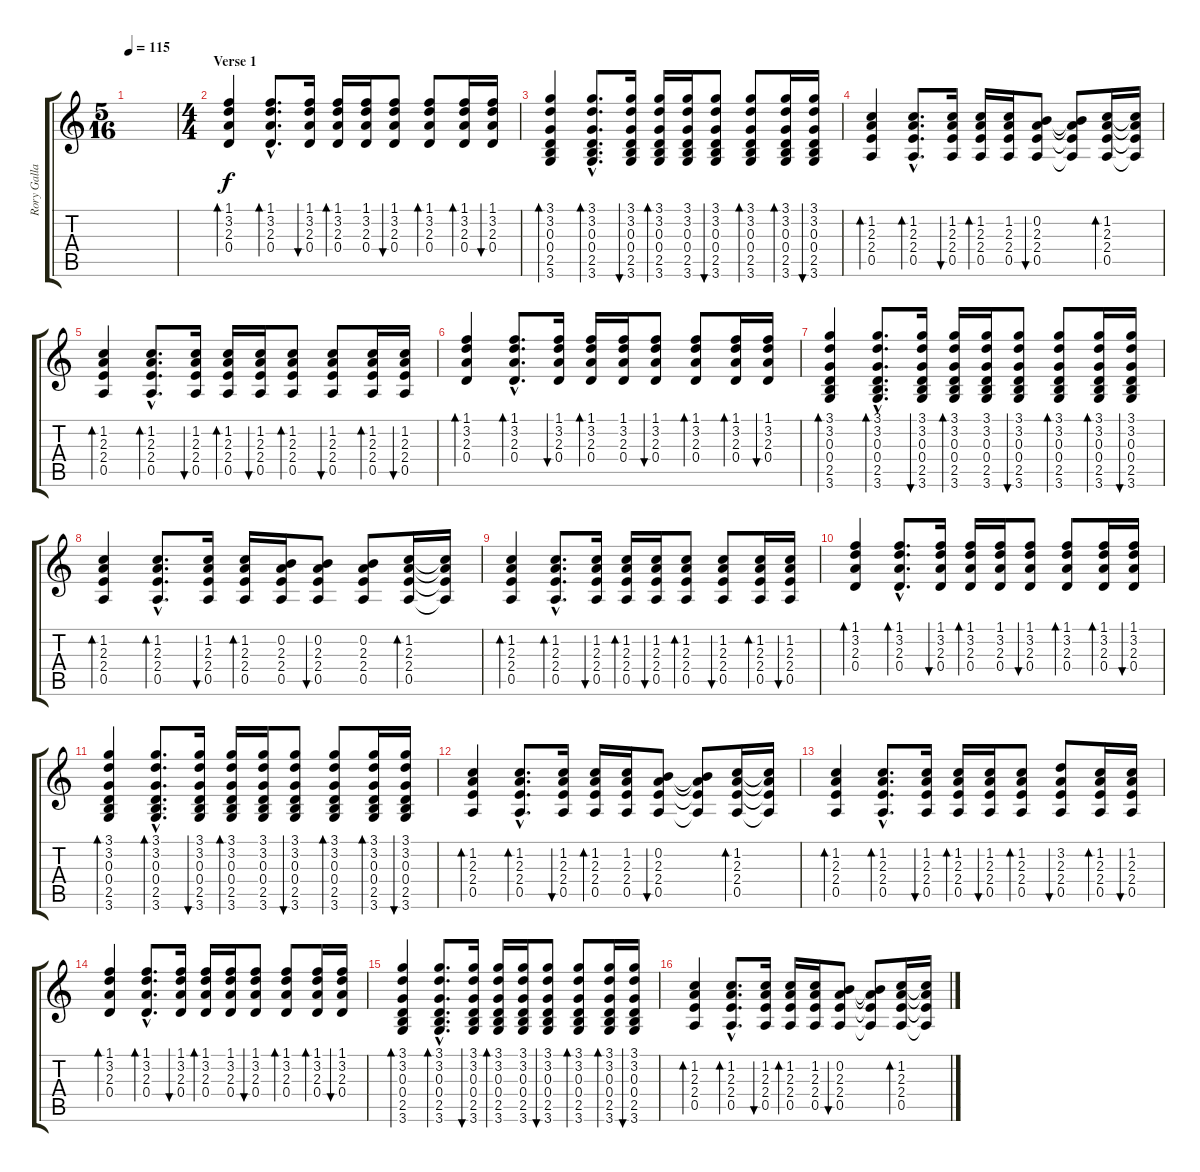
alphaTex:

\track ("Rory Gallagher Rhythm" "Rory Galla") {instrument acousticguitarsteel}
\staff {score tabs}
\tuning (E4 B3 G3 D3 A2 E2) {hide}
\ts (5 16)
\tempo 115
\clef g2
\ks c
|
\ts (4 4)
\section ("" "Verse 1")
(1.1 3.2 2.3 0.4).4{bd 120} (1.1{hac} 3.2{hac} 2.3{hac} 0.4{hac}).8{d bd 120} (1.1 3.2 2.3 0.4).16{bu 30} (1.1 3.2 2.3 0.4).16{bd 60} (1.1 3.2 2.3 0.4).16 (1.1 3.2 2.3 0.4).8{bu 60} (1.1 3.2 2.3 0.4).8{bd 60} (1.1 3.2 2.3 0.4).16{bd 30} (1.1 3.2 2.3 0.4).16{bu 30} |
(3.1 3.2 0.3 0.4 2.5 3.6).4{bd 120} (3.1{hac} 3.2{hac} 0.3{hac} 0.4{hac} 2.5{hac} 3.6{hac}).8{d bd 120} (3.1 3.2 0.3 0.4 2.5 3.6).16{bu 30} (3.1 3.2 0.3 0.4 2.5 3.6).16{bd 60} (3.1 3.2 0.3 0.4 2.5 3.6).16 (3.1 3.2 0.3 0.4 2.5 3.6).8{bu 60} (3.1 3.2 0.3 0.4 2.5 3.6).8{bd 60} (3.1 3.2 0.3 0.4 2.5 3.6).16{bd 30} (3.1 3.2 0.3 0.4 2.5 3.6).16{bu 30} |
(1.2 2.3 2.4 0.5).4{bd 120} (1.2{hac} 2.3{hac} 2.4{hac} 0.5{hac}).8{d bd 120} (1.2 2.3 2.4 0.5).16{bu 30} (1.2 2.3 2.4 0.5).16{bd 60} (1.2 2.3 2.4 0.5).16 (0.2 2.3 2.4 0.5).8{bu 60} (0.2{t} 2.3{t} 2.4{t} 0.5{t}).8 (1.2 2.3 2.4 0.5).16{bd 30} (1.2{t} 2.3{t} 2.4{t} 0.5{t}).16 |
(1.2 2.3 2.4 0.5).4{bd 120} (1.2{hac} 2.3{hac} 2.4{hac} 0.5{hac}).8{d bd 120} (1.2 2.3 2.4 0.5).16{bu 30} (1.2 2.3 2.4 0.5).16{bd 60} (1.2 2.3 2.4 0.5).16{bu 30} (1.2 2.3 2.4 0.5).8{bd 60} (1.2 2.3 2.4 0.5).8{bu 60} (1.2 2.3 2.4 0.5).16{bd 30} (1.2 2.3 2.4 0.5).16{bu 60} |
(1.1 3.2 2.3 0.4).4{bd 120} (1.1{hac} 3.2{hac} 2.3{hac} 0.4{hac}).8{d bd 120} (1.1 3.2 2.3 0.4).16{bu 30} (1.1 3.2 2.3 0.4).16{bd 60} (1.1 3.2 2.3 0.4).16 (1.1 3.2 2.3 0.4).8{bu 60} (1.1 3.2 2.3 0.4).8{bd 60} (1.1 3.2 2.3 0.4).16{bd 30} (1.1 3.2 2.3 0.4).16{bu 30} |
(3.1 3.2 0.3 0.4 2.5 3.6).4{bd 120} (3.1{hac} 3.2{hac} 0.3{hac} 0.4{hac} 2.5{hac} 3.6{hac}).8{d bd 120} (3.1 3.2 0.3 0.4 2.5 3.6).16{bu 30} (3.1 3.2 0.3 0.4 2.5 3.6).16{bd 60} (3.1 3.2 0.3 0.4 2.5 3.6).16 (3.1 3.2 0.3 0.4 2.5 3.6).8{bu 60} (3.1 3.2 0.3 0.4 2.5 3.6).8{bd 60} (3.1 3.2 0.3 0.4 2.5 3.6).16{bd 30} (3.1 3.2 0.3 0.4 2.5 3.6).16{bu 30} |
(1.2 2.3 2.4 0.5).4{bd 120} (1.2{hac} 2.3{hac} 2.4{hac} 0.5{hac}).8{d bd 120} (1.2 2.3 2.4 0.5).16{bu 30} (1.2 2.3 2.4 0.5).16{bd 60} (0.2 2.3 2.4 0.5).16 (0.2 2.3 2.4 0.5).8{bu 60} (0.2 2.3 2.4 0.5).8 (1.2 2.3 2.4 0.5).16{bd 30} (1.2{t} 2.3{t} 2.4{t} 0.5{t}).16 |
(1.2 2.3 2.4 0.5).4{bd 120} (1.2{hac} 2.3{hac} 2.4{hac} 0.5{hac}).8{d bd 120} (1.2 2.3 2.4 0.5).16{bu 30} (1.2 2.3 2.4 0.5).16{bd 60} (1.2 2.3 2.4 0.5).16{bu 30} (1.2 2.3 2.4 0.5).8{bd 60} (1.2 2.3 2.4 0.5).8{bu 60} (1.2 2.3 2.4 0.5).16{bd 30} (1.2 2.3 2.4 0.5).16{bu 60} |
(1.1 3.2 2.3 0.4).4{bd 120} (1.1{hac} 3.2{hac} 2.3{hac} 0.4{hac}).8{d bd 120} (1.1 3.2 2.3 0.4).16{bu 30} (1.1 3.2 2.3 0.4).16{bd 60} (1.1 3.2 2.3 0.4).16 (1.1 3.2 2.3 0.4).8{bu 60} (1.1 3.2 2.3 0.4).8{bd 60} (1.1 3.2 2.3 0.4).16{bd 30} (1.1 3.2 2.3 0.4).16{bu 30} |
(3.1 3.2 0.3 0.4 2.5 3.6).4{bd 120} (3.1{hac} 3.2{hac} 0.3{hac} 0.4{hac} 2.5{hac} 3.6{hac}).8{d bd 120} (3.1 3.2 0.3 0.4 2.5 3.6).16{bu 30} (3.1 3.2 0.3 0.4 2.5 3.6).16{bd 60} (3.1 3.2 0.3 0.4 2.5 3.6).16 (3.1 3.2 0.3 0.4 2.5 3.6).8{bu 60} (3.1 3.2 0.3 0.4 2.5 3.6).8{bd 60} (3.1 3.2 0.3 0.4 2.5 3.6).16{bd 30} (3.1 3.2 0.3 0.4 2.5 3.6).16{bu 30} |
(1.2 2.3 2.4 0.5).4{bd 120} (1.2{hac} 2.3{hac} 2.4{hac} 0.5{hac}).8{d bd 120} (1.2 2.3 2.4 0.5).16{bu 30} (1.2 2.3 2.4 0.5).16{bd 60} (1.2 2.3 2.4 0.5).16 (0.2 2.3 2.4 0.5).8{bu 60} (0.2{t} 2.3{t} 2.4{t} 0.5{t}).8 (1.2 2.3 2.4 0.5).16{bd 30} (1.2{t} 2.3{t} 2.4{t} 0.5{t}).16 |
(1.2 2.3 2.4 0.5).4{bd 120} (1.2{hac} 2.3{hac} 2.4{hac} 0.5{hac}).8{d bd 120} (1.2 2.3 2.4 0.5).16{bu 30} (1.2 2.3 2.4 0.5).16{bd 60} (1.2 2.3 2.4 0.5).16{bu 30} (1.2 2.3 2.4 0.5).8{bd 60} (3.2 2.3 2.4 0.5).8{bu 60} (1.2 2.3 2.4 0.5).16{bd 30} (1.2 2.3 2.4 0.5).16{bu 60} |
(1.1 3.2 2.3 0.4).4{bd 120} (1.1{hac} 3.2{hac} 2.3{hac} 0.4{hac}).8{d bd 120} (1.1 3.2 2.3 0.4).16{bu 30} (1.1 3.2 2.3 0.4).16{bd 60} (1.1 3.2 2.3 0.4).16 (1.1 3.2 2.3 0.4).8{bu 60} (1.1 3.2 2.3 0.4).8{bd 60} (1.1 3.2 2.3 0.4).16{bd 30} (1.1 3.2 2.3 0.4).16{bu 30} |
(3.1 3.2 0.3 0.4 2.5 3.6).4{bd 120} (3.1{hac} 3.2{hac} 0.3{hac} 0.4{hac} 2.5{hac} 3.6{hac}).8{d bd 120} (3.1 3.2 0.3 0.4 2.5 3.6).16{bu 30} (3.1 3.2 0.3 0.4 2.5 3.6).16{bd 60} (3.1 3.2 0.3 0.4 2.5 3.6).16 (3.1 3.2 0.3 0.4 2.5 3.6).8{bu 60} (3.1 3.2 0.3 0.4 2.5 3.6).8{bd 60} (3.1 3.2 0.3 0.4 2.5 3.6).16{bd 30} (3.1 3.2 0.3 0.4 2.5 3.6).16{bu 30} |
(1.2 2.3 2.4 0.5).4{bd 120} (1.2{hac} 2.3{hac} 2.4{hac} 0.5{hac}).8{d bd 120} (1.2 2.3 2.4 0.5).16{bu 30} (1.2 2.3 2.4 0.5).16{bd 60} (1.2 2.3 2.4 0.5).16 (0.2 2.3 2.4 0.5).8{bu 60} (0.2{t} 2.3{t} 2.4{t} 0.5{t}).8 (1.2 2.3 2.4 0.5).16{bd 30} (1.2{t} 2.3{t} 2.4{t} 0.5{t}).16
